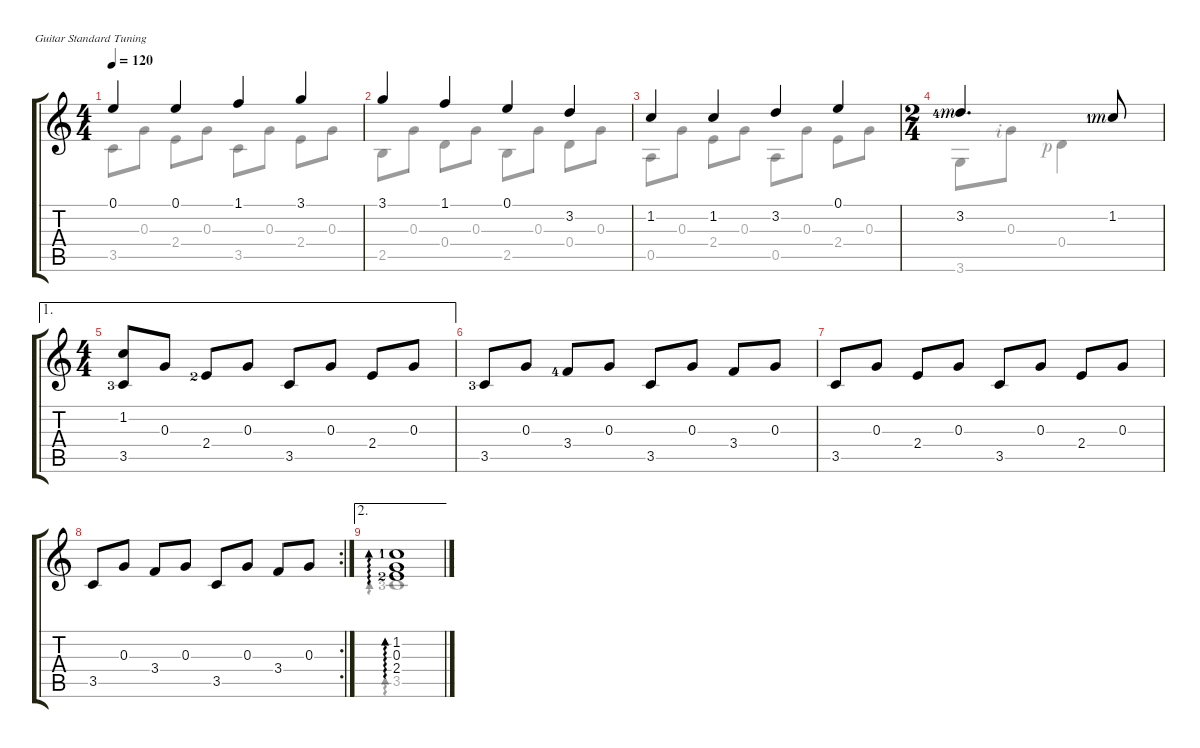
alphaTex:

\defaultSystemsLayout 4
\hideDynamics
\bracketExtendMode groupsimilarinstruments
\singleTrackTrackNamePolicy hidden
\multiTrackTrackNamePolicy hidden
\firstSystemTrackNameOrientation horizontal
\otherSystemsTrackNameOrientation horizontal
\chordDiagramsInScore
\track ("Nylon Guitar" "N-Gt") {instrument acousticguitarnylon}
\staff {score tabs}
\tuning (E4 B3 G3 D3 A2 E2)
\voice
\ts (4 4)
\tempo 120
\clef g2
\ks c
0.1.4{dy mf} 0.1.4 1.1.4 3.1.4 |
3.1.4 1.1.4 0.1.4 3.2.4 |
1.2.4 1.2.4 3.2.4 0.1.4 |
\ts (2 4)
3.2{lf 5 rf 3}.4{d} 1.2{lf 2 rf 3}.8 |
\ae 1
\ts (4 4)
(3.5{lf 4} 1.2).8 0.3.8 2.4{lf 3}.8 0.3.8 3.5.8 0.3.8 2.4.8 0.3.8 |
3.5{lf 4}.8 0.3.8 3.4{lf 5}.8 0.3.8 3.5.8 0.3.8 3.4.8 0.3.8 |
3.5.8 0.3.8 2.4.8 0.3.8 3.5.8 0.3.8 2.4.8 0.3.8 |
\rc 2
3.5.8 0.3.8 3.4.8 0.3.8 3.5.8 0.3.8 3.4.8 0.3.8 |
\ae 2
(1.2{lf 2} 2.4{lf 3} 0.3).1{ad 0}
\voice
\clef g2
\ottava regular
\simile none
\ks c
3.5.8{dy mf} 0.3.8 2.4.8 0.3.8 3.5.8 0.3.8 2.4.8 0.3.8 |
2.5.8 0.3.8 0.4.8 0.3.8 2.5.8 0.3.8 0.4.8 0.3.8 |
0.5.8 0.3.8 2.4.8 0.3.8 0.5.8 0.3.8 2.4.8 0.3.8 |
3.6.8 0.3{rf 2}.8 0.4{rf 1}.4 |
|
|
|
|
3.5{lf 4}.1{ad 0}
